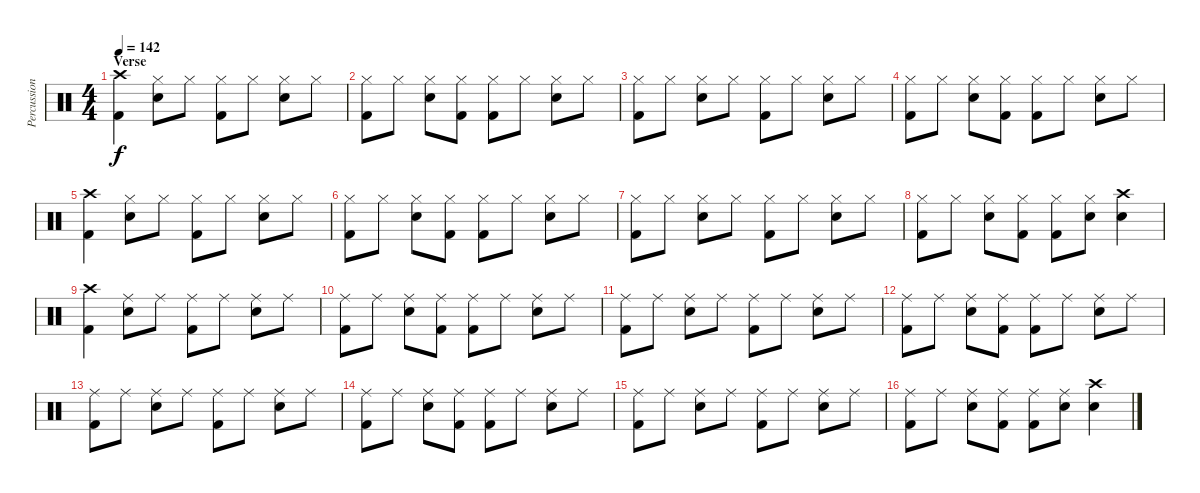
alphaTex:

\track ("Percussion" "Percussion") {instrument percussion}
\staff {score}
\articulation defaults
\ts (4 4)
\section ("" "Verse")
\tempo 142
\clef neutral
\ks c
("Crash high (hit)" "Kick (hit) 2").4{dy f} ("Hi-Hat (closed)" "Snare (hit) 2").8 "Hi-Hat (closed)".8 ("Hi-Hat (closed)" "Kick (hit) 2").8 "Hi-Hat (closed)".8 ("Hi-Hat (closed)" "Snare (hit) 2").8 "Hi-Hat (closed)".8 |
("Hi-Hat (closed)" "Kick (hit) 2").8 "Hi-Hat (closed)".8 ("Hi-Hat (closed)" "Snare (hit) 2").8 ("Hi-Hat (closed)" "Kick (hit) 2").8 ("Hi-Hat (closed)" "Kick (hit) 2").8 "Hi-Hat (closed)".8 ("Hi-Hat (closed)" "Snare (hit) 2").8 "Hi-Hat (closed)".8 |
("Hi-Hat (closed)" "Kick (hit) 2").8 "Hi-Hat (closed)".8 ("Hi-Hat (closed)" "Snare (hit) 2").8 "Hi-Hat (closed)".8 ("Hi-Hat (closed)" "Kick (hit) 2").8 "Hi-Hat (closed)".8 ("Hi-Hat (closed)" "Snare (hit) 2").8 "Hi-Hat (closed)".8 |
("Hi-Hat (closed)" "Kick (hit) 2").8 "Hi-Hat (closed)".8 ("Hi-Hat (closed)" "Snare (hit) 2").8 ("Hi-Hat (closed)" "Kick (hit) 2").8 ("Hi-Hat (closed)" "Kick (hit) 2").8 "Hi-Hat (closed)".8 ("Hi-Hat (closed)" "Snare (hit) 2").8 "Hi-Hat (closed)".8 |
("Crash high (hit)" "Kick (hit) 2").4 ("Hi-Hat (closed)" "Snare (hit) 2").8 "Hi-Hat (closed)".8 ("Hi-Hat (closed)" "Kick (hit) 2").8 "Hi-Hat (closed)".8 ("Hi-Hat (closed)" "Snare (hit) 2").8 "Hi-Hat (closed)".8 |
("Hi-Hat (closed)" "Kick (hit) 2").8 "Hi-Hat (closed)".8 ("Hi-Hat (closed)" "Snare (hit) 2").8 ("Hi-Hat (closed)" "Kick (hit) 2").8 ("Hi-Hat (closed)" "Kick (hit) 2").8 "Hi-Hat (closed)".8 ("Hi-Hat (closed)" "Snare (hit) 2").8 "Hi-Hat (closed)".8 |
("Hi-Hat (closed)" "Kick (hit) 2").8 "Hi-Hat (closed)".8 ("Hi-Hat (closed)" "Snare (hit) 2").8 "Hi-Hat (closed)".8 ("Hi-Hat (closed)" "Kick (hit) 2").8 "Hi-Hat (closed)".8 ("Hi-Hat (closed)" "Snare (hit) 2").8 "Hi-Hat (closed)".8 |
("Hi-Hat (closed)" "Kick (hit) 2").8 "Hi-Hat (closed)".8 ("Hi-Hat (closed)" "Snare (hit) 2").8 ("Hi-Hat (closed)" "Kick (hit) 2").8 ("Hi-Hat (closed)" "Kick (hit) 2").8 ("Hi-Hat (closed)" "Snare (hit) 2").8 ("Crash high (hit)" "Snare (hit) 2").4 |
("Crash high (hit)" "Kick (hit) 2").4 ("Ride (middle)" "Snare (hit) 2").8 "Ride (middle)".8 ("Ride (middle)" "Kick (hit) 2").8 "Ride (middle)".8 ("Ride (middle)" "Snare (hit) 2").8 "Ride (middle)".8 |
("Ride (middle)" "Kick (hit) 2").8 "Ride (middle)".8 ("Ride (middle)" "Snare (hit) 2").8 ("Ride (middle)" "Kick (hit) 2").8 ("Ride (middle)" "Kick (hit) 2").8 "Ride (middle)".8 ("Ride (middle)" "Snare (hit) 2").8 "Ride (middle)".8 |
("Ride (middle)" "Kick (hit) 2").8 "Ride (middle)".8 ("Ride (middle)" "Snare (hit) 2").8 "Ride (middle)".8 ("Ride (middle)" "Kick (hit) 2").8 "Ride (middle)".8 ("Ride (middle)" "Snare (hit) 2").8 "Ride (middle)".8 |
("Ride (middle)" "Kick (hit) 2").8 "Ride (middle)".8 ("Ride (middle)" "Snare (hit) 2").8 ("Ride (middle)" "Kick (hit) 2").8 ("Ride (middle)" "Kick (hit) 2").8 "Ride (middle)".8 ("Ride (middle)" "Snare (hit) 2").8 "Ride (middle)".8 |
("Ride (middle)" "Kick (hit) 2").8 "Ride (middle)".8 ("Ride (middle)" "Snare (hit) 2").8 "Ride (middle)".8 ("Ride (middle)" "Kick (hit) 2").8 "Ride (middle)".8 ("Ride (middle)" "Snare (hit) 2").8 "Ride (middle)".8 |
("Ride (middle)" "Kick (hit) 2").8 "Ride (middle)".8 ("Ride (middle)" "Snare (hit) 2").8 ("Ride (middle)" "Kick (hit) 2").8 ("Ride (middle)" "Kick (hit) 2").8 "Ride (middle)".8 ("Ride (middle)" "Snare (hit) 2").8 "Ride (middle)".8 |
("Ride (middle)" "Kick (hit) 2").8 "Ride (middle)".8 ("Ride (middle)" "Snare (hit) 2").8 "Ride (middle)".8 ("Ride (middle)" "Kick (hit) 2").8 "Ride (middle)".8 ("Ride (middle)" "Snare (hit) 2").8 "Ride (middle)".8 |
("Ride (middle)" "Kick (hit) 2").8 "Ride (middle)".8 ("Ride (middle)" "Snare (hit) 2").8 ("Ride (middle)" "Kick (hit) 2").8 ("Ride (middle)" "Kick (hit) 2").8 ("Ride (middle)" "Snare (hit) 2").8 ("Crash high (hit)" "Snare (hit) 2").4
